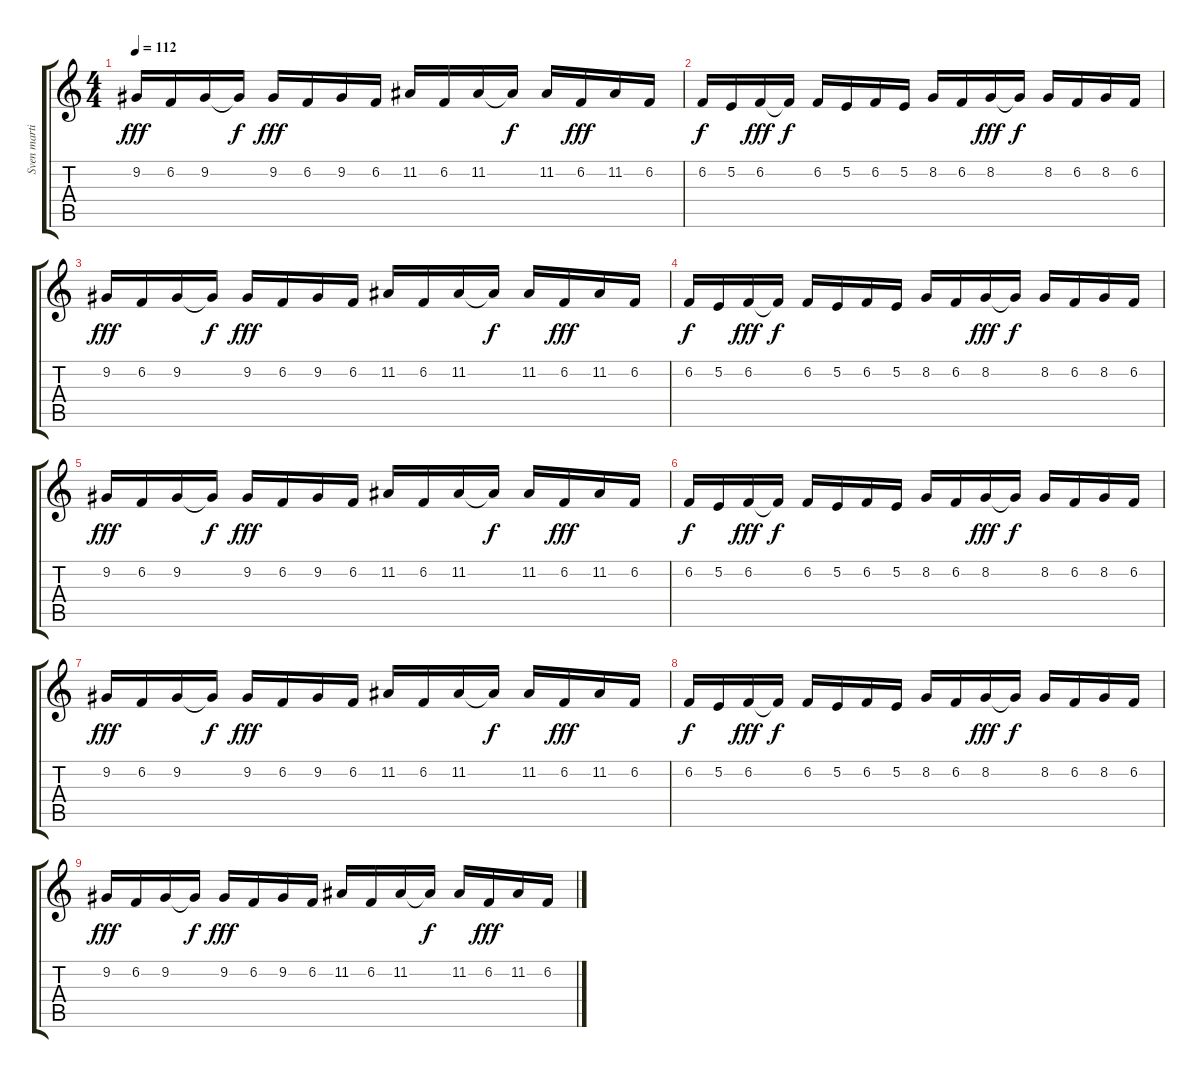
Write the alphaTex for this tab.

\track ("Sven martin (left hand)" "Sven marti") {instrument panflute}
\staff {score tabs}
\tuning (E4 B3 G3 D3 A2 E2) {hide}
\ts (4 4)
\tempo 112
\clef g2
\ks c
9.2.16{dy fff} 6.2.16 9.2.16 9.2{t}.16{dy f} 9.2.16{dy fff} 6.2.16 9.2.16 6.2.16 11.2.16 6.2.16 11.2.16 11.2{t}.16{dy f} 11.2.16 6.2.16{dy fff} 11.2.16 6.2.16 |
6.2.16{dy f} 5.2.16 6.2.16{dy fff} 6.2{t}.16{dy f} 6.2.16 5.2.16 6.2.16 5.2.16 8.2.16 6.2.16 8.2.16{dy fff} 8.2{t}.16{dy f} 8.2.16 6.2.16 8.2.16 6.2.16 |
9.2.16{dy fff} 6.2.16 9.2.16 9.2{t}.16{dy f} 9.2.16{dy fff} 6.2.16 9.2.16 6.2.16 11.2.16 6.2.16 11.2.16 11.2{t}.16{dy f} 11.2.16 6.2.16{dy fff} 11.2.16 6.2.16 |
6.2.16{dy f} 5.2.16 6.2.16{dy fff} 6.2{t}.16{dy f} 6.2.16 5.2.16 6.2.16 5.2.16 8.2.16 6.2.16 8.2.16{dy fff} 8.2{t}.16{dy f} 8.2.16 6.2.16 8.2.16 6.2.16 |
9.2.16{dy fff} 6.2.16 9.2.16 9.2{t}.16{dy f} 9.2.16{dy fff} 6.2.16 9.2.16 6.2.16 11.2.16 6.2.16 11.2.16 11.2{t}.16{dy f} 11.2.16 6.2.16{dy fff} 11.2.16 6.2.16 |
6.2.16{dy f} 5.2.16 6.2.16{dy fff} 6.2{t}.16{dy f} 6.2.16 5.2.16 6.2.16 5.2.16 8.2.16 6.2.16 8.2.16{dy fff} 8.2{t}.16{dy f} 8.2.16 6.2.16 8.2.16 6.2.16 |
9.2.16{dy fff} 6.2.16 9.2.16 9.2{t}.16{dy f} 9.2.16{dy fff} 6.2.16 9.2.16 6.2.16 11.2.16 6.2.16 11.2.16 11.2{t}.16{dy f} 11.2.16 6.2.16{dy fff} 11.2.16 6.2.16 |
6.2.16{dy f} 5.2.16 6.2.16{dy fff} 6.2{t}.16{dy f} 6.2.16 5.2.16 6.2.16 5.2.16 8.2.16 6.2.16 8.2.16{dy fff} 8.2{t}.16{dy f} 8.2.16 6.2.16 8.2.16 6.2.16 |
9.2.16{dy fff} 6.2.16 9.2.16 9.2{t}.16{dy f} 9.2.16{dy fff} 6.2.16 9.2.16 6.2.16 11.2.16 6.2.16 11.2.16 11.2{t}.16{dy f} 11.2.16 6.2.16{dy fff} 11.2.16 6.2.16
